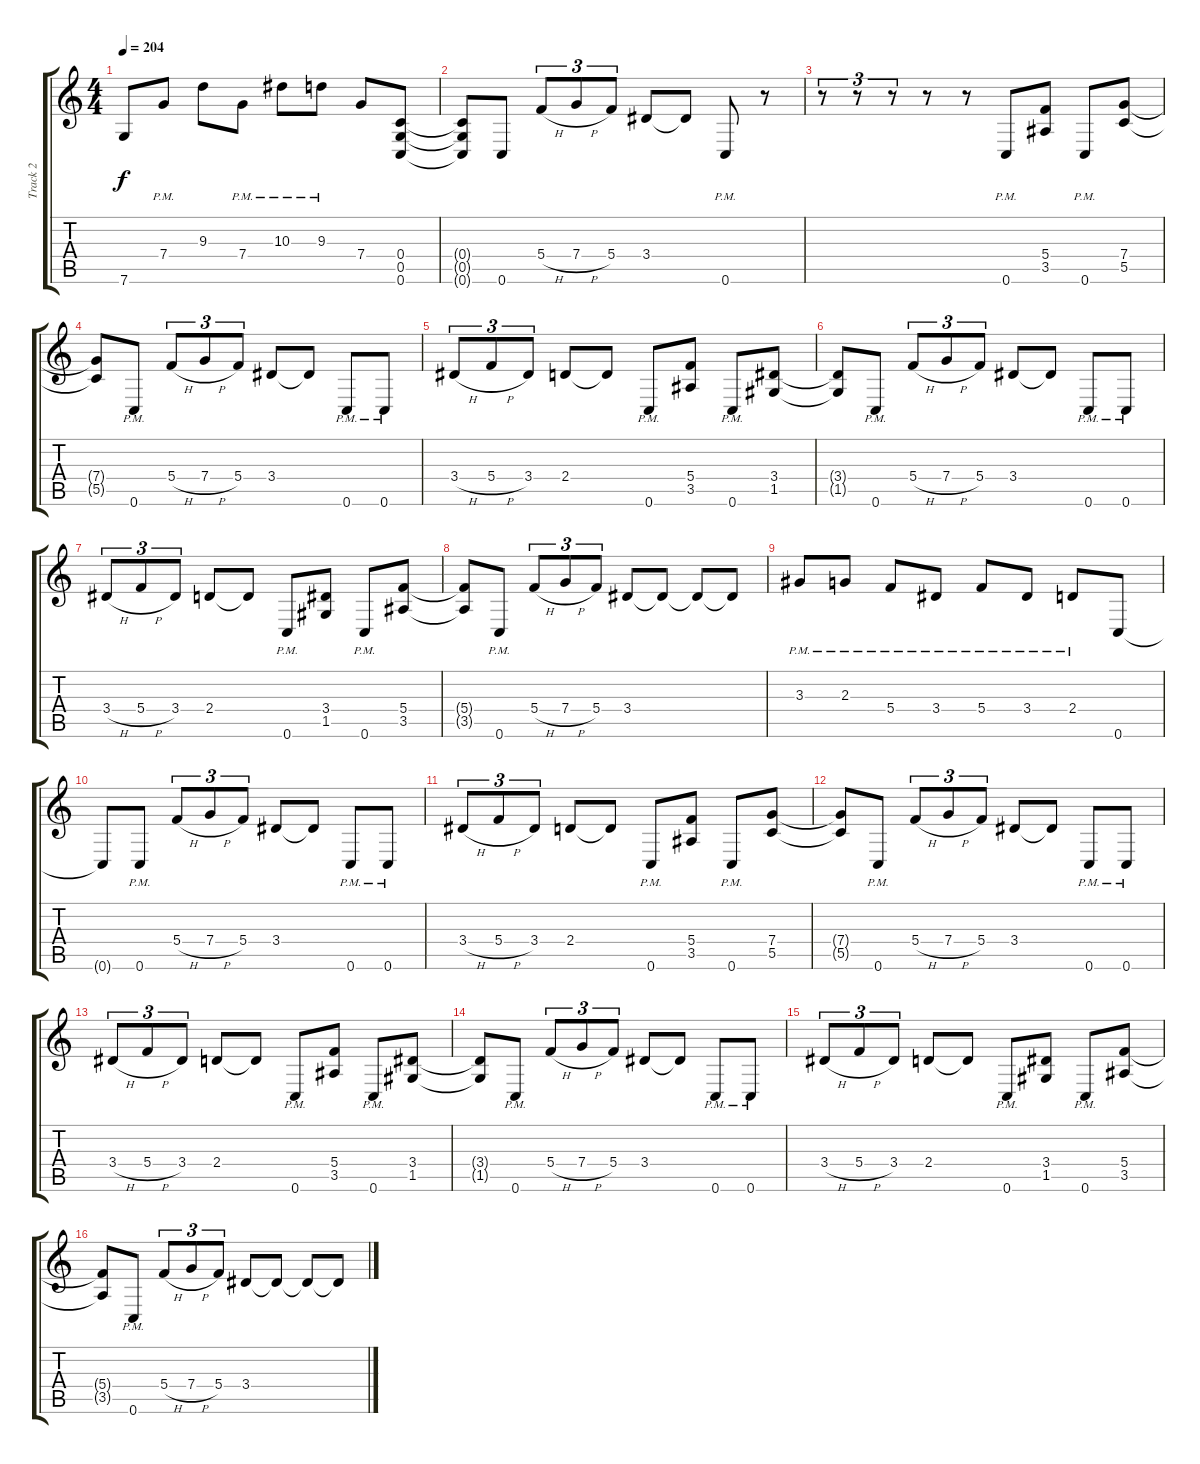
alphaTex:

\track ("Track 2" "Track 2") {instrument distortionguitar}
\staff {score tabs}
\tuning (D4 A3 F3 C3 G2 C2) {hide}
\ts (4 4)
\tempo 204
\clef g2
\ks c
7.6{t}.8{dy f} 7.4{pm}.8 9.3.8 7.4{pm}.8 10.3{pm}.8 9.3{pm}.8 7.4.8 (0.4 0.5 0.6).8 |
(0.4{t} 0.5{t} 0.6{t}).8 0.6.8 5.4{h}.8{tu (3 2)} 7.4{h}.8{tu (3 2)} 5.4.8{tu (3 2)} 3.4.8 3.4{t}.8 0.6{pm}.8 r.8 |
r.8{tu (3 2)} r.8{tu (3 2)} r.8{tu (3 2)} r.8 r.8 0.6{pm}.8 (5.4 3.5).8 0.6{pm}.8 (7.4 5.5).8 |
(7.4{t} 5.5{t}).8 0.6{pm}.8 5.4{h}.8{tu (3 2)} 7.4{h}.8{tu (3 2)} 5.4.8{tu (3 2)} 3.4.8 3.4{t}.8 0.6{pm}.8 0.6{pm}.8 |
3.4{h}.8{tu (3 2)} 5.4{h}.8{tu (3 2)} 3.4.8{tu (3 2)} 2.4.8 2.4{t}.8 0.6{pm}.8 (5.4 3.5).8 0.6{pm}.8 (3.4 1.5).8 |
(3.4{t} 1.5{t}).8 0.6{pm}.8 5.4{h}.8{tu (3 2)} 7.4{h}.8{tu (3 2)} 5.4.8{tu (3 2)} 3.4.8 3.4{t}.8 0.6{pm}.8 0.6{pm}.8 |
3.4{h}.8{tu (3 2)} 5.4{h}.8{tu (3 2)} 3.4.8{tu (3 2)} 2.4.8 2.4{t}.8 0.6{pm}.8 (3.4 1.5).8 0.6{pm}.8 (5.4 3.5).8 |
(5.4{t} 3.5{t}).8 0.6{pm}.8 5.4{h}.8{tu (3 2)} 7.4{h}.8{tu (3 2)} 5.4.8{tu (3 2)} 3.4.8 3.4{t}.8 3.4{t}.8 3.4{t}.8 |
3.3{pm}.8 2.3{pm}.8 5.4{pm}.8 3.4{pm}.8 5.4{pm}.8 3.4{pm}.8 2.4{pm}.8 0.6.8 |
0.6{t}.8 0.6{pm}.8 5.4{h}.8{tu (3 2)} 7.4{h}.8{tu (3 2)} 5.4.8{tu (3 2)} 3.4.8 3.4{t}.8 0.6{pm}.8 0.6{pm}.8 |
3.4{h}.8{tu (3 2)} 5.4{h}.8{tu (3 2)} 3.4.8{tu (3 2)} 2.4.8 2.4{t}.8 0.6{pm}.8 (5.4 3.5).8 0.6{pm}.8 (7.4 5.5).8 |
(7.4{t} 5.5{t}).8 0.6{pm}.8 5.4{h}.8{tu (3 2)} 7.4{h}.8{tu (3 2)} 5.4.8{tu (3 2)} 3.4.8 3.4{t}.8 0.6{pm}.8 0.6{pm}.8 |
3.4{h}.8{tu (3 2)} 5.4{h}.8{tu (3 2)} 3.4.8{tu (3 2)} 2.4.8 2.4{t}.8 0.6{pm}.8 (5.4 3.5).8 0.6{pm}.8 (3.4 1.5).8 |
(3.4{t} 1.5{t}).8 0.6{pm}.8 5.4{h}.8{tu (3 2)} 7.4{h}.8{tu (3 2)} 5.4.8{tu (3 2)} 3.4.8 3.4{t}.8 0.6{pm}.8 0.6{pm}.8 |
3.4{h}.8{tu (3 2)} 5.4{h}.8{tu (3 2)} 3.4.8{tu (3 2)} 2.4.8 2.4{t}.8 0.6{pm}.8 (3.4 1.5).8 0.6{pm}.8 (5.4 3.5).8 |
(5.4{t} 3.5{t}).8 0.6{pm}.8 5.4{h}.8{tu (3 2)} 7.4{h}.8{tu (3 2)} 5.4.8{tu (3 2)} 3.4.8 3.4{t}.8 3.4{t}.8 3.4{t}.8
